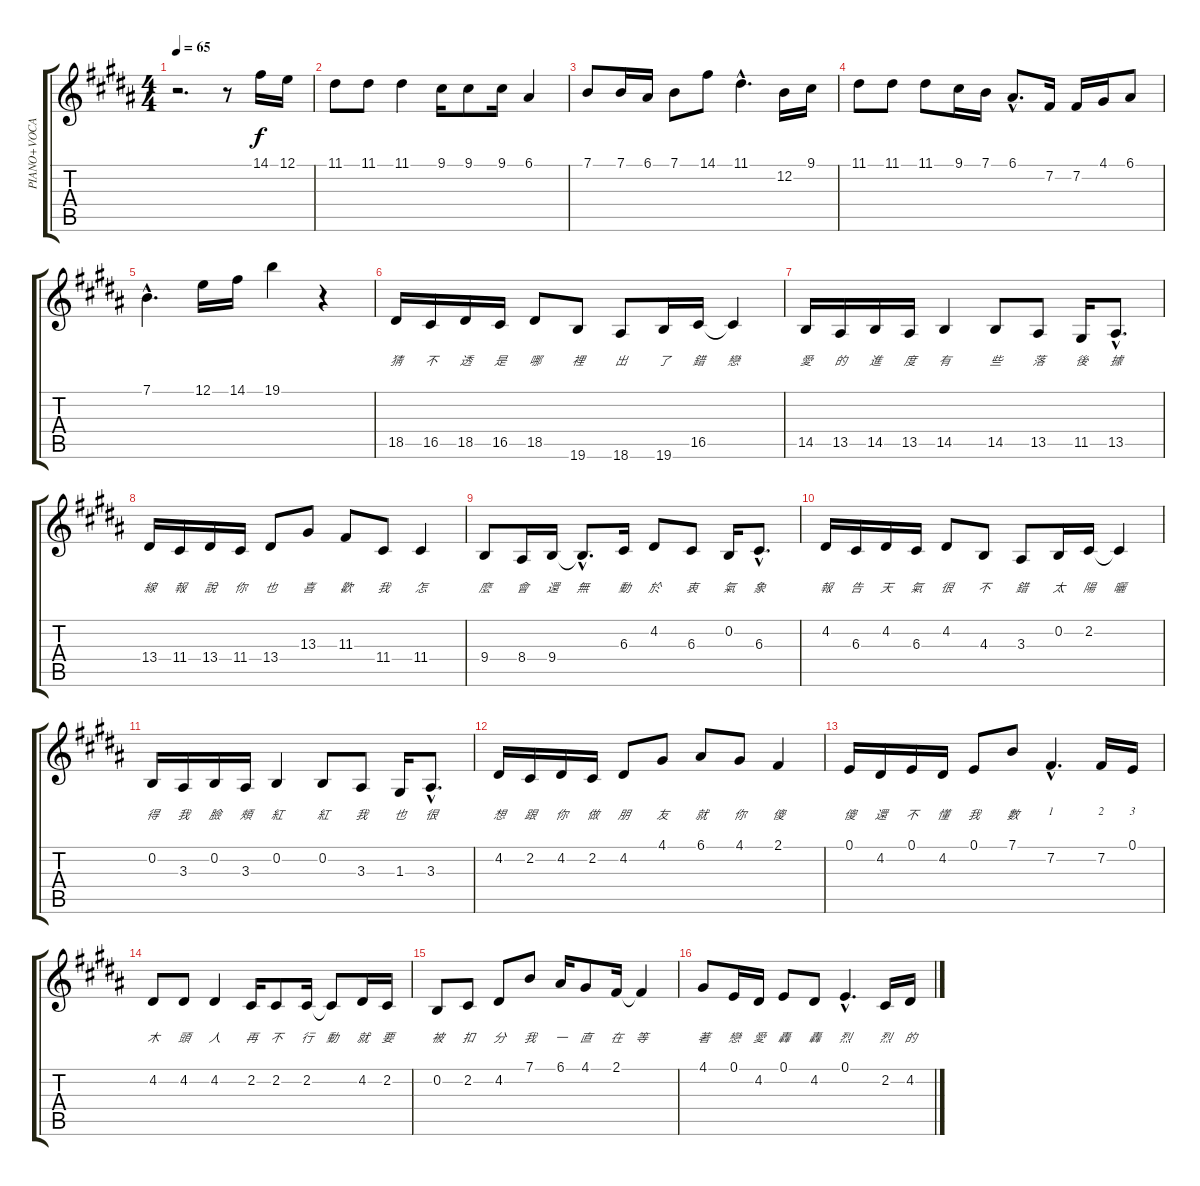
\track ("PIANO+VOCAL" "PIANO+VOCA") {instrument brightacousticpiano}
\staff {score tabs}
\tuning (E4 B3 G3 D3 A2 E2) {hide}
\ts (4 4)
\tempo 65
\clef g2
\ks b
r.2{d dy f instrument brightacousticpiano} r.8 14.1.16 12.1.16 |
11.1.8 11.1.8 11.1.4 9.1.16 9.1.8 9.1.16 6.1.4 |
7.1.8 7.1.16 6.1.16 7.1.8 14.1.8 11.1{hac}.4{d} 12.2.16 9.1.16 |
11.1.8 11.1.8 11.1.8 9.1.16 7.1.16 6.1{hac}.8{d} 7.2.16 7.2.16 4.1.16 6.1.8 |
7.1{hac}.4{d} 12.1.16 14.1.16 19.1.4 r.4 |
18.5.16{lyrics (0 "") lyrics (1 "") lyrics (2 "猜") lyrics (3 "") lyrics (4 "")} 16.5.16{lyrics (0 "") lyrics (1 "") lyrics (2 "不") lyrics (3 "") lyrics (4 "")} 18.5.16{lyrics (0 "") lyrics (1 "") lyrics (2 "透") lyrics (3 "") lyrics (4 "")} 16.5.16{lyrics (0 "") lyrics (1 "") lyrics (2 "是") lyrics (3 "") lyrics (4 "")} 18.5.8{lyrics (0 "") lyrics (1 "") lyrics (2 "哪") lyrics (3 "") lyrics (4 "")} 19.6.8{lyrics (0 "") lyrics (1 "") lyrics (2 "裡") lyrics (3 "") lyrics (4 "")} 18.6.8{lyrics (0 "") lyrics (1 "") lyrics (2 "出") lyrics (3 "") lyrics (4 "")} 19.6.16{lyrics (0 "") lyrics (1 "") lyrics (2 "了") lyrics (3 "") lyrics (4 "")} 16.5.16{lyrics (0 "") lyrics (1 "") lyrics (2 "錯") lyrics (3 "") lyrics (4 "")} 16.5{t}.4{lyrics (0 "") lyrics (1 "") lyrics (2 "戀") lyrics (3 "") lyrics (4 "")} |
14.5.16{lyrics (0 "") lyrics (1 "") lyrics (2 "愛") lyrics (3 "") lyrics (4 "")} 13.5.16{lyrics (0 "") lyrics (1 "") lyrics (2 "的") lyrics (3 "") lyrics (4 "")} 14.5.16{lyrics (0 "") lyrics (1 "") lyrics (2 "進") lyrics (3 "") lyrics (4 "")} 13.5.16{lyrics (0 "") lyrics (1 "") lyrics (2 "度") lyrics (3 "") lyrics (4 "")} 14.5.4{lyrics (0 "") lyrics (1 "") lyrics (2 "有") lyrics (3 "") lyrics (4 "")} 14.5.8{lyrics (0 "") lyrics (1 "") lyrics (2 "些") lyrics (3 "") lyrics (4 "")} 13.5.8{lyrics (0 "") lyrics (1 "") lyrics (2 "落") lyrics (3 "") lyrics (4 "")} 11.5.16{lyrics (0 "") lyrics (1 "") lyrics (2 "後") lyrics (3 "") lyrics (4 "")} 13.5{hac}.8{d lyrics (0 "") lyrics (1 "") lyrics (2 "據") lyrics (3 "") lyrics (4 "")} |
13.4.16{lyrics (0 "") lyrics (1 "") lyrics (2 "線") lyrics (3 "") lyrics (4 "")} 11.4.16{lyrics (0 "") lyrics (1 "") lyrics (2 "報") lyrics (3 "") lyrics (4 "")} 13.4.16{lyrics (0 "") lyrics (1 "") lyrics (2 "說") lyrics (3 "") lyrics (4 "")} 11.4.16{lyrics (0 "") lyrics (1 "") lyrics (2 "你") lyrics (3 "") lyrics (4 "")} 13.4.8{lyrics (0 "") lyrics (1 "") lyrics (2 "也") lyrics (3 "") lyrics (4 "")} 13.3.8{lyrics (0 "") lyrics (1 "") lyrics (2 "喜") lyrics (3 "") lyrics (4 "")} 11.3.8{lyrics (0 "") lyrics (1 "") lyrics (2 "歡") lyrics (3 "") lyrics (4 "")} 11.4.8{lyrics (0 "") lyrics (1 "") lyrics (2 "我") lyrics (3 "") lyrics (4 "")} 11.4.4{lyrics (0 "") lyrics (1 "") lyrics (2 "怎") lyrics (3 "") lyrics (4 "")} |
9.4.8{lyrics (0 "") lyrics (1 "") lyrics (2 "麼") lyrics (3 "") lyrics (4 "")} 8.4.16{lyrics (0 "") lyrics (1 "") lyrics (2 "會") lyrics (3 "") lyrics (4 "")} 9.4.16{lyrics (0 "") lyrics (1 "") lyrics (2 "還") lyrics (3 "") lyrics (4 "")} 9.4{hac t}.8{d lyrics (0 "") lyrics (1 "") lyrics (2 "無") lyrics (3 "") lyrics (4 "")} 6.3.16{lyrics (0 "") lyrics (1 "") lyrics (2 "動") lyrics (3 "") lyrics (4 "")} 4.2.8{lyrics (0 "") lyrics (1 "") lyrics (2 "於") lyrics (3 "") lyrics (4 "")} 6.3.8{lyrics (0 "") lyrics (1 "") lyrics (2 "衷") lyrics (3 "") lyrics (4 "")} 0.2.16{lyrics (0 "") lyrics (1 "") lyrics (2 "氣") lyrics (3 "") lyrics (4 "")} 6.3{hac}.8{d lyrics (0 "") lyrics (1 "") lyrics (2 "象") lyrics (3 "") lyrics (4 "")} |
4.2.16{lyrics (0 "") lyrics (1 "") lyrics (2 "報") lyrics (3 "") lyrics (4 "")} 6.3.16{lyrics (0 "") lyrics (1 "") lyrics (2 "告") lyrics (3 "") lyrics (4 "")} 4.2.16{lyrics (0 "") lyrics (1 "") lyrics (2 "天") lyrics (3 "") lyrics (4 "")} 6.3.16{lyrics (0 "") lyrics (1 "") lyrics (2 "氣") lyrics (3 "") lyrics (4 "")} 4.2.8{lyrics (0 "") lyrics (1 "") lyrics (2 "很") lyrics (3 "") lyrics (4 "")} 4.3.8{lyrics (0 "") lyrics (1 "") lyrics (2 "不") lyrics (3 "") lyrics (4 "")} 3.3.8{lyrics (0 "") lyrics (1 "") lyrics (2 "錯") lyrics (3 "") lyrics (4 "")} 0.2.16{lyrics (0 "") lyrics (1 "") lyrics (2 "太") lyrics (3 "") lyrics (4 "")} 2.2.16{lyrics (0 "") lyrics (1 "") lyrics (2 "陽") lyrics (3 "") lyrics (4 "")} 2.2{t}.4{lyrics (0 "") lyrics (1 "") lyrics (2 "曬") lyrics (3 "") lyrics (4 "")} |
0.2.16{lyrics (0 "") lyrics (1 "") lyrics (2 "得") lyrics (3 "") lyrics (4 "")} 3.3.16{lyrics (0 "") lyrics (1 "") lyrics (2 "我") lyrics (3 "") lyrics (4 "")} 0.2.16{lyrics (0 "") lyrics (1 "") lyrics (2 "臉") lyrics (3 "") lyrics (4 "")} 3.3.16{lyrics (0 "") lyrics (1 "") lyrics (2 "頰") lyrics (3 "") lyrics (4 "")} 0.2.4{lyrics (0 "") lyrics (1 "") lyrics (2 "紅") lyrics (3 "") lyrics (4 "")} 0.2.8{lyrics (0 "") lyrics (1 "") lyrics (2 "紅") lyrics (3 "") lyrics (4 "")} 3.3.8{lyrics (0 "") lyrics (1 "") lyrics (2 "我") lyrics (3 "") lyrics (4 "")} 1.3.16{lyrics (0 "") lyrics (1 "") lyrics (2 "也") lyrics (3 "") lyrics (4 "")} 3.3{hac}.8{d lyrics (0 "") lyrics (1 "") lyrics (2 "很") lyrics (3 "") lyrics (4 "")} |
4.2.16{lyrics (0 "") lyrics (1 "") lyrics (2 "想") lyrics (3 "") lyrics (4 "")} 2.2.16{lyrics (0 "") lyrics (1 "") lyrics (2 "跟") lyrics (3 "") lyrics (4 "")} 4.2.16{lyrics (0 "") lyrics (1 "") lyrics (2 "你") lyrics (3 "") lyrics (4 "")} 2.2.16{lyrics (0 "") lyrics (1 "") lyrics (2 "做") lyrics (3 "") lyrics (4 "")} 4.2.8{lyrics (0 "") lyrics (1 "") lyrics (2 "朋") lyrics (3 "") lyrics (4 "")} 4.1.8{lyrics (0 "") lyrics (1 "") lyrics (2 "友") lyrics (3 "") lyrics (4 "")} 6.1.8{lyrics (0 "") lyrics (1 "") lyrics (2 "就") lyrics (3 "") lyrics (4 "")} 4.1.8{lyrics (0 "") lyrics (1 "") lyrics (2 "你") lyrics (3 "") lyrics (4 "")} 2.1.4{lyrics (0 "") lyrics (1 "") lyrics (2 "傻") lyrics (3 "") lyrics (4 "")} |
0.1.16{lyrics (0 "") lyrics (1 "") lyrics (2 "傻") lyrics (3 "") lyrics (4 "")} 4.2.16{lyrics (0 "") lyrics (1 "") lyrics (2 "還") lyrics (3 "") lyrics (4 "")} 0.1.16{lyrics (0 "") lyrics (1 "") lyrics (2 "不") lyrics (3 "") lyrics (4 "")} 4.2.16{lyrics (0 "") lyrics (1 "") lyrics (2 "懂") lyrics (3 "") lyrics (4 "")} 0.1.8{lyrics (0 "") lyrics (1 "") lyrics (2 "我") lyrics (3 "") lyrics (4 "")} 7.1.8{lyrics (0 "") lyrics (1 "") lyrics (2 "數") lyrics (3 "") lyrics (4 "")} 7.2{hac}.4{d lyrics (0 "") lyrics (1 "") lyrics (2 "1") lyrics (3 "") lyrics (4 "")} 7.2.16{lyrics (0 "") lyrics (1 "") lyrics (2 "2") lyrics (3 "") lyrics (4 "")} 0.1.16{lyrics (0 "") lyrics (1 "") lyrics (2 "3") lyrics (3 "") lyrics (4 "")} |
4.2.8{lyrics (0 "") lyrics (1 "") lyrics (2 "木") lyrics (3 "") lyrics (4 "")} 4.2.8{lyrics (0 "") lyrics (1 "") lyrics (2 "頭") lyrics (3 "") lyrics (4 "")} 4.2.4{lyrics (0 "") lyrics (1 "") lyrics (2 "人") lyrics (3 "") lyrics (4 "")} 2.2.16{lyrics (0 "") lyrics (1 "") lyrics (2 "再") lyrics (3 "") lyrics (4 "")} 2.2.8{lyrics (0 "") lyrics (1 "") lyrics (2 "不") lyrics (3 "") lyrics (4 "")} 2.2.16{lyrics (0 "") lyrics (1 "") lyrics (2 "行") lyrics (3 "") lyrics (4 "")} 2.2{t}.8{lyrics (0 "") lyrics (1 "") lyrics (2 "動") lyrics (3 "") lyrics (4 "")} 4.2.16{lyrics (0 "") lyrics (1 "") lyrics (2 "就") lyrics (3 "") lyrics (4 "")} 2.2.16{lyrics (0 "") lyrics (1 "") lyrics (2 "要") lyrics (3 "") lyrics (4 "")} |
0.2.8{lyrics (0 "") lyrics (1 "") lyrics (2 "被") lyrics (3 "") lyrics (4 "")} 2.2.8{lyrics (0 "") lyrics (1 "") lyrics (2 "扣") lyrics (3 "") lyrics (4 "")} 4.2.8{lyrics (0 "") lyrics (1 "") lyrics (2 "分") lyrics (3 "") lyrics (4 "")} 7.1.8{lyrics (0 "") lyrics (1 "") lyrics (2 "我") lyrics (3 "") lyrics (4 "")} 6.1.16{lyrics (0 "") lyrics (1 "") lyrics (2 "一") lyrics (3 "") lyrics (4 "")} 4.1.8{lyrics (0 "") lyrics (1 "") lyrics (2 "直") lyrics (3 "") lyrics (4 "")} 2.1.16{lyrics (0 "") lyrics (1 "") lyrics (2 "在") lyrics (3 "") lyrics (4 "")} 2.1{t}.4{lyrics (0 "") lyrics (1 "") lyrics (2 "等") lyrics (3 "") lyrics (4 "")} |
4.1.8{lyrics (0 "") lyrics (1 "") lyrics (2 "著") lyrics (3 "") lyrics (4 "")} 0.1.16{lyrics (0 "") lyrics (1 "") lyrics (2 "戀") lyrics (3 "") lyrics (4 "")} 4.2.16{lyrics (0 "") lyrics (1 "") lyrics (2 "愛") lyrics (3 "") lyrics (4 "")} 0.1.8{lyrics (0 "") lyrics (1 "") lyrics (2 "轟") lyrics (3 "") lyrics (4 "")} 4.2.8{lyrics (0 "") lyrics (1 "") lyrics (2 "轟") lyrics (3 "") lyrics (4 "")} 0.1{hac}.4{d lyrics (0 "") lyrics (1 "") lyrics (2 "烈") lyrics (3 "") lyrics (4 "")} 2.2.16{lyrics (0 "") lyrics (1 "") lyrics (2 "烈") lyrics (3 "") lyrics (4 "")} 4.2.16{lyrics (0 "") lyrics (1 "") lyrics (2 "的") lyrics (3 "") lyrics (4 "")}
